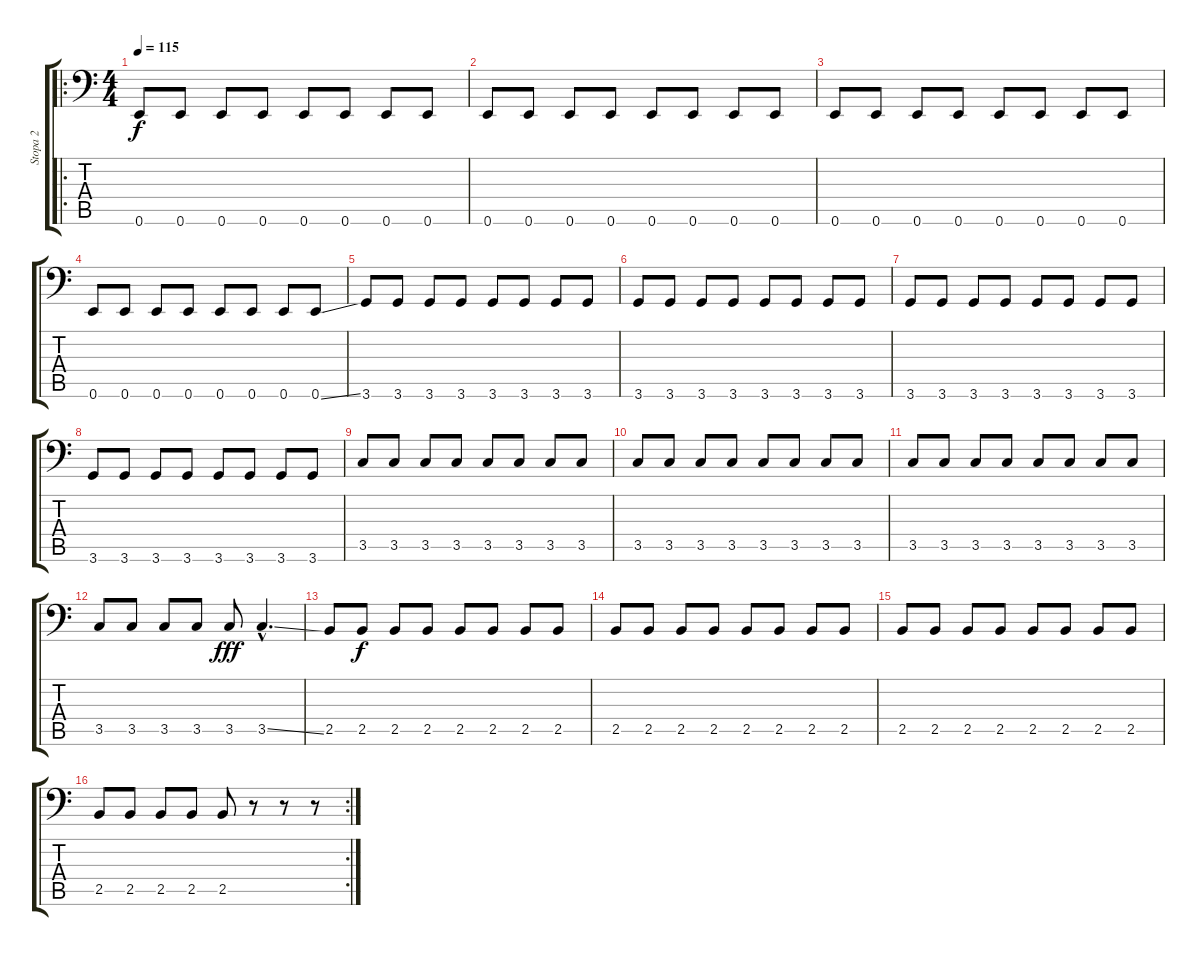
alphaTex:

\track ("Stopa 2" "Stopa 2") {instrument electricbasspick}
\staff {score tabs}
\tuning (E3 B2 G2 D2 A1 E1) {hide}
\ro
\ts (4 4)
\tempo 115
\clef f4
\ks c
0.6.8{dy f} 0.6.8 0.6.8 0.6.8 0.6.8 0.6.8 0.6.8 0.6.8 |
0.6.8 0.6.8 0.6.8 0.6.8 0.6.8 0.6.8 0.6.8 0.6.8 |
0.6.8 0.6.8 0.6.8 0.6.8 0.6.8 0.6.8 0.6.8 0.6.8 |
0.6.8 0.6.8 0.6.8 0.6.8 0.6.8 0.6.8 0.6.8 0.6{ss}.8 |
3.6.8 3.6.8 3.6.8 3.6.8 3.6.8 3.6.8 3.6.8 3.6.8 |
3.6.8 3.6.8 3.6.8 3.6.8 3.6.8 3.6.8 3.6.8 3.6.8 |
3.6.8 3.6.8 3.6.8 3.6.8 3.6.8 3.6.8 3.6.8 3.6.8 |
3.6.8 3.6.8 3.6.8 3.6.8 3.6.8 3.6.8 3.6.8 3.6.8 |
3.5.8 3.5.8 3.5.8 3.5.8 3.5.8 3.5.8 3.5.8 3.5.8 |
3.5.8 3.5.8 3.5.8 3.5.8 3.5.8 3.5.8 3.5.8 3.5.8 |
3.5.8 3.5.8 3.5.8 3.5.8 3.5.8 3.5.8 3.5.8 3.5.8 |
3.5.8 3.5.8 3.5.8 3.5.8 3.5.8{dy fff} 3.5{ss hac}.4{d} |
2.5.8 2.5.8{dy f} 2.5.8 2.5.8 2.5.8 2.5.8 2.5.8 2.5.8 |
2.5.8 2.5.8 2.5.8 2.5.8 2.5.8 2.5.8 2.5.8 2.5.8 |
2.5.8 2.5.8 2.5.8 2.5.8 2.5.8 2.5.8 2.5.8 2.5.8 |
\rc 2
2.5.8 2.5.8 2.5.8 2.5.8 2.5.8 r.8 r.8 r.8
